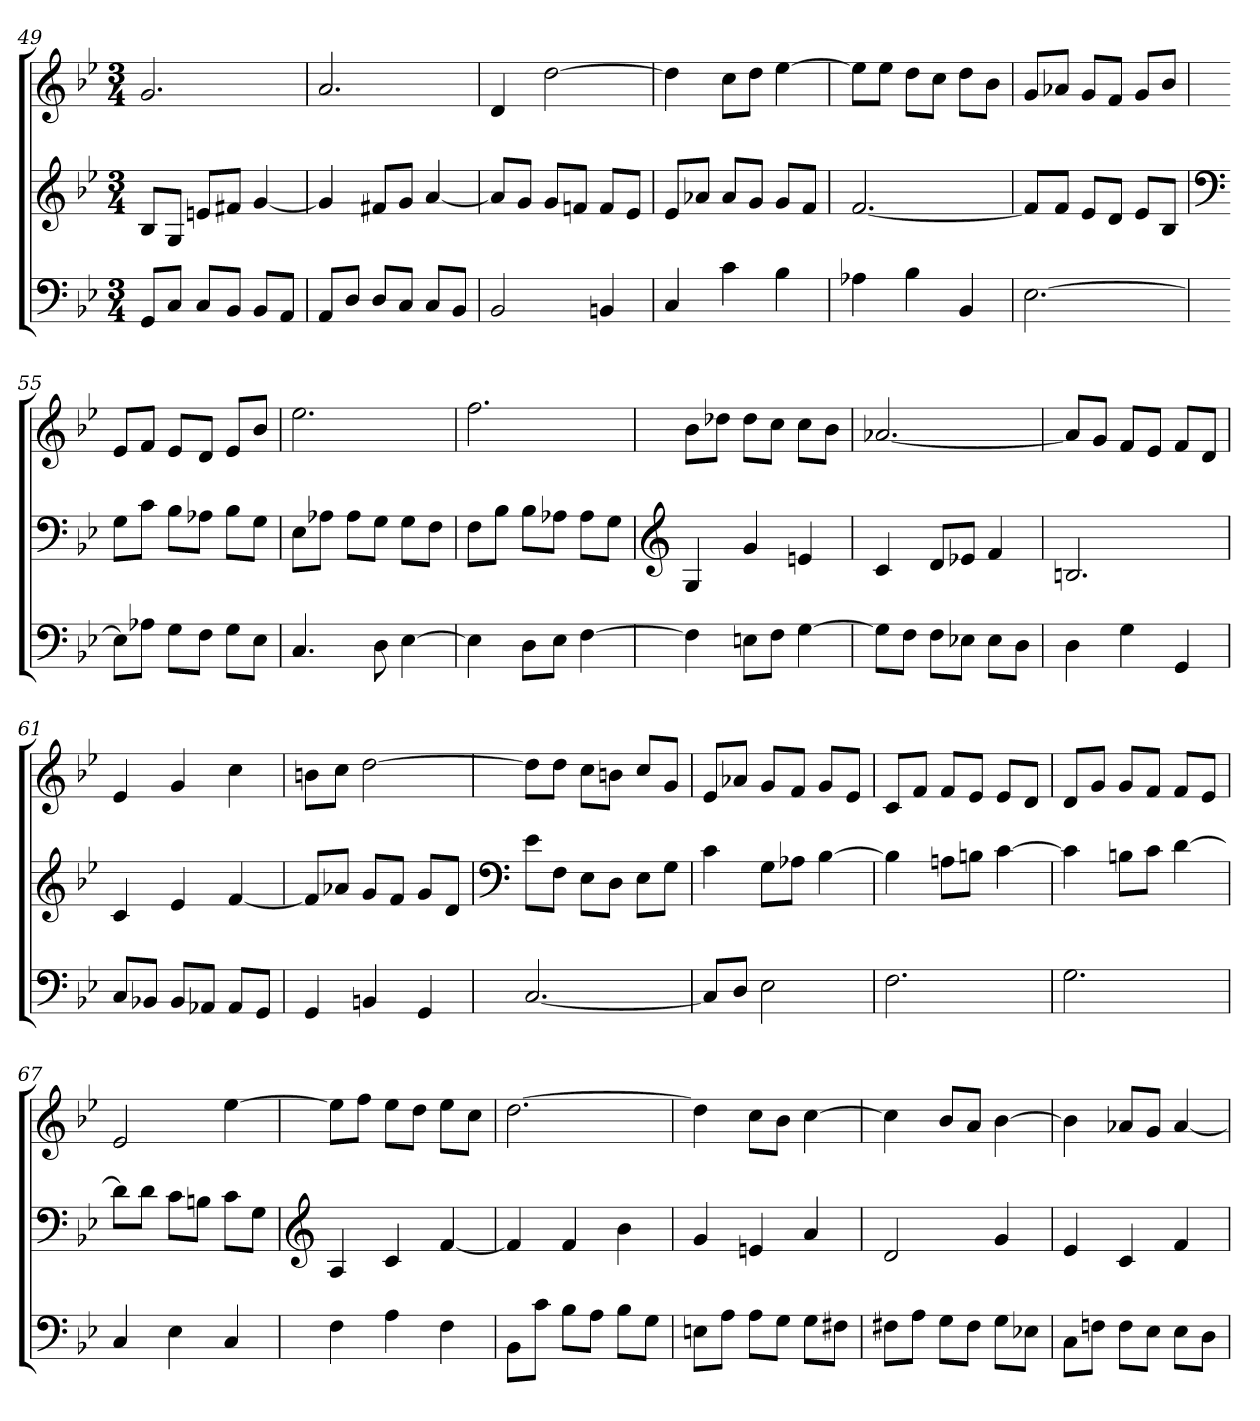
**kern	**kern	**kern
*part3	*part2	*part1
*staff3	*staff2	*staff1
*clefF4	*clefG2	*clefG2
*k[b-e-]	*k[b-e-]	*k[b-e-]
*B-:	*B-:	*B-:
*M3/4	*M3/4	*M3/4
=49	=49	=49
8GG/L	8B-/L	2.g
8C/J	8G/J	.
8C/L	8en/L	.
8BB-/J	8f#X/J	.
8BB-/L	[4g	.
8AA/J	.	.
=50	=50	=50
8AA/L	4g]	2.a
8D/J	.	.
8D/L	8f#X/L	.
8C/J	8g/J	.
8C/L	[4a	.
8BB-/J	.	.
=51	=51	=51
2BB-	8a/L]	4d
.	8g/J	.
.	8g/L	[2dd
.	8fn/J	.
4BBn	8f/L	.
.	8e-/J	.
=52	=52	=52
4C	8e-/L	4dd]
.	8a-X/J	.
4c	8a-/L	8cc\L
.	8g/J	8dd\J
4B-	8g/L	[4ee-
.	8f/J	.
=53	=53	=53
4A-X	[2.f	8ee-\L]
.	.	8ee-\J
4B-	.	8dd\L
.	.	8cc\J
4BB-	.	8dd\L
.	.	8b-\J
=54	=54	=54
[2.E-	8f/L]	8g/L
.	8f/J	8a-X/J
.	8e-/L	8g/L
.	8d/J	8f/J
.	8e-/L	8g/L
.	8B-/J	8b-/J
=55	=55	=55
*	*clefF4	*
8E-\L]	8G\L	8e-/L
8A-X\J	8c\J	8f/J
8G\L	8B-\L	8e-/L
8F\J	8A-X\J	8d/J
8G\L	8B-\L	8e-/L
8E-\J	8G\J	8b-/J
=56	=56	=56
4.C	8E-\L	2.ee-
.	8A-X\J	.
.	8A-\L	.
8D	8G\J	.
[4E-	8G\L	.
.	8F\J	.
=57	=57	=57
4E-]	8F\L	2.ff
.	8B-\J	.
8D\L	8B-\L	.
8E-\J	8A-X\J	.
[4F	8A-\L	.
.	8G\J	.
=58	=58	=58
*	*clefG2	*
4F]	4G	8b-\L
.	.	8dd-X\J
8En\L	4g	8dd-\L
8F\J	.	8cc\J
[4G	4en	8cc\L
.	.	8b-\J
=59	=59	=59
8G\L]	4c	[2.a-X
8F\J	.	.
8F\L	8d/L	.
8E-X\J	8e-X/J	.
8E-\L	4f	.
8D\J	.	.
=60	=60	=60
4D	2.Bn	8a-/L]
.	.	8g/J
4G	.	8f/L
.	.	8e-/J
4GG	.	8f/L
.	.	8d/J
=61	=61	=61
8C/L	4c	4e-
8BB-X/J	.	.
8BB-/L	4e-	4g
8AA-X/J	.	.
8AA-/L	[4f	4cc
8GG/J	.	.
=62	=62	=62
4GG	8f/L]	8bn\L
.	8a-X/J	8cc\J
4BBn	8g/L	[2dd
.	8f/J	.
4GG	8g/L	.
.	8d/J	.
=63	=63	=63
*	*clefF4	*
[2.C	8e-\L	8dd\L]
.	8F\J	8dd\J
.	8E-\L	8cc\L
.	8D\J	8bn\J
.	8E-\L	8cc/L
.	8G\J	8g/J
=64	=64	=64
8C/L]	4c	8e-/L
8D/J	.	8a-X/J
2E-	8G\L	8g/L
.	8A-X\J	8f/J
.	[4B-	8g/L
.	.	8e-/J
=65	=65	=65
2.F	4B-]	8c/L
.	.	8f/J
.	8An\L	8f/L
.	8Bn\J	8e-/J
.	[4c	8e-/L
.	.	8d/J
=66	=66	=66
2.G	4c]	8d/L
.	.	8g/J
.	8Bn\L	8g/L
.	8c\J	8f/J
.	[4d	8f/L
.	.	8e-/J
=67	=67	=67
4C	8d\L]	2e-
.	8d\J	.
4E-	8c\L	.
.	8Bn\J	.
4C	8c\L	[4ee-
.	8G\J	.
=68	=68	=68
*	*clefG2	*
4F	4A	8ee-\L]
.	.	8ff\J
4A	4c	8ee-\L
.	.	8dd\J
4F	[4f	8ee-\L
.	.	8cc\J
=69	=69	=69
8BB-\L	4f]	[2.dd
8c\J	.	.
8B-\L	4f	.
8A\J	.	.
8B-\L	4b-	.
8G\J	.	.
=70	=70	=70
8En\L	4g	4dd]
8A\J	.	.
8A\L	4en	8cc\L
8G\J	.	8b-\J
8G\L	4a	[4cc
8F#X\J	.	.
=71	=71	=71
8F#X\L	2d	4cc]
8A\J	.	.
8G\L	.	8b-/L
8F#\J	.	8a/J
8G\L	4g	[4b-
8E-X\J	.	.
=72	=72	=72
8C\L	4e-	4b-]
8Fn\J	.	.
8F\L	4c	8a-X/L
8E-\J	.	8g/J
8E-\L	4f	[4a-
8D\J	.	.
=	=	=
*-	*-	*-
